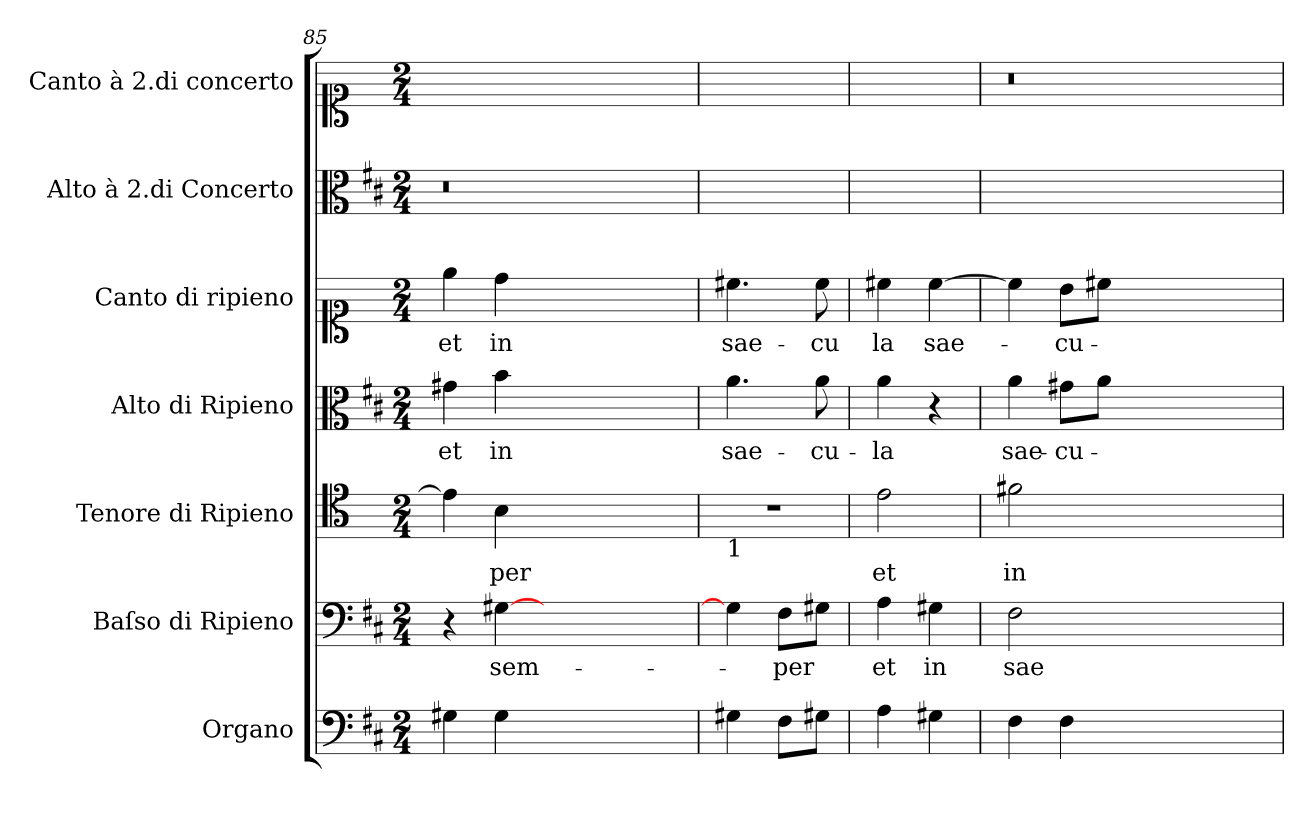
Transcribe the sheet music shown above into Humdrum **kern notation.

**kern	**kern	**text	**kern	**text	**kern	**text	**kern	**text	**kern	**kern
*part7	*part6	*part6	*part5	*part5	*part4	*part4	*part3	*part3	*part2	*part1
*staff7	*staff6	*staff6	*staff5	*staff5	*staff4	*staff4	*staff3	*staff3	*staff2	*staff1
*I"Organo	*I"Baſso di Ripieno	*	*I"Tenore di Ripieno	*	*I"Alto di Ripieno	*	*I"Canto di ripieno	*	*I"Alto à 2.di Concerto	*I"Canto à 2.di concerto
*I'org	*I'B rip	*	*I'T rip	*	*I'A rip	*	*	*	*I'A conc	*
*clefF4	*clefF4	*	*clefC4	*	*clefC3	*	*clefC1	*	*clefC3	*clefC1
*k[f#c#]	*k[f#c#]	*	*k[]	*	*k[f#c#]	*	*k[]	*	*k[f#c#]	*k[]
*M2/4	*M2/4	*	*M2/4	*	*M2/4	*	*M2/4	*	*M2/4	*M2/4
=85	=85	=85	=85	=85	=85	=85	=85	=85	=85	=85
4G#X\	4r	.	4e\]	.	4g#X\	et	4ee\	et	0r	0ryy
4G#\	[4G#X\	sem-	4B\	-per	4b\	in	4dd\	in	.	.
1.ryy	1.ryy	.	1.ryy	.	1.ryy	.	1.ryy	.	.	.
=86	=86	=86	=86	=86	=86	=86	=86	=86	=86	=86
!	!	!	!LO:TX:b:t=1	!	!	!	!	!	!	!
4G#X\	4G#\]	.	2r	.	4.a\	sae-	4.cc#\	sae-	2ryy	2ryy
8F#\L	8F#\L	-per	.	.	.	.	.	.	.	.
8G#X\J	8G#X\J	.	.	.	8a\	-cu-	8cc#\	-cu	.	.
=87	=87	=87	=87	=87	=87	=87	=87	=87	=87	=87
4A\	4A\	et	2e\	et	4a\	-la	4cc#\	la	2ryy	2ryy
4G#X\	4G#X\	in	.	.	4r	.	[4cc#\	sae-	.	.
=88	=88	=88	=88	=88	=88	=88	=88	=88	=88	=88
4F#\	2F#\	sae-	2f#\	in	4a\	sae-	4cc#\]	.	0ryy	0r
4F#\	.	.	.	.	8g#X\L	-cu-	8b\L	-cu-	.	.
.	.	.	.	.	8a\J	.	8cc#\J	.	.	.
1.ryy	1.ryy	.	1.ryy	.	1.ryy	.	1.ryy	.	.	.
=	=	=	=	=	=	=	=	=	=	=
*-	*-	*-	*-	*-	*-	*-	*-	*-	*-	*-
